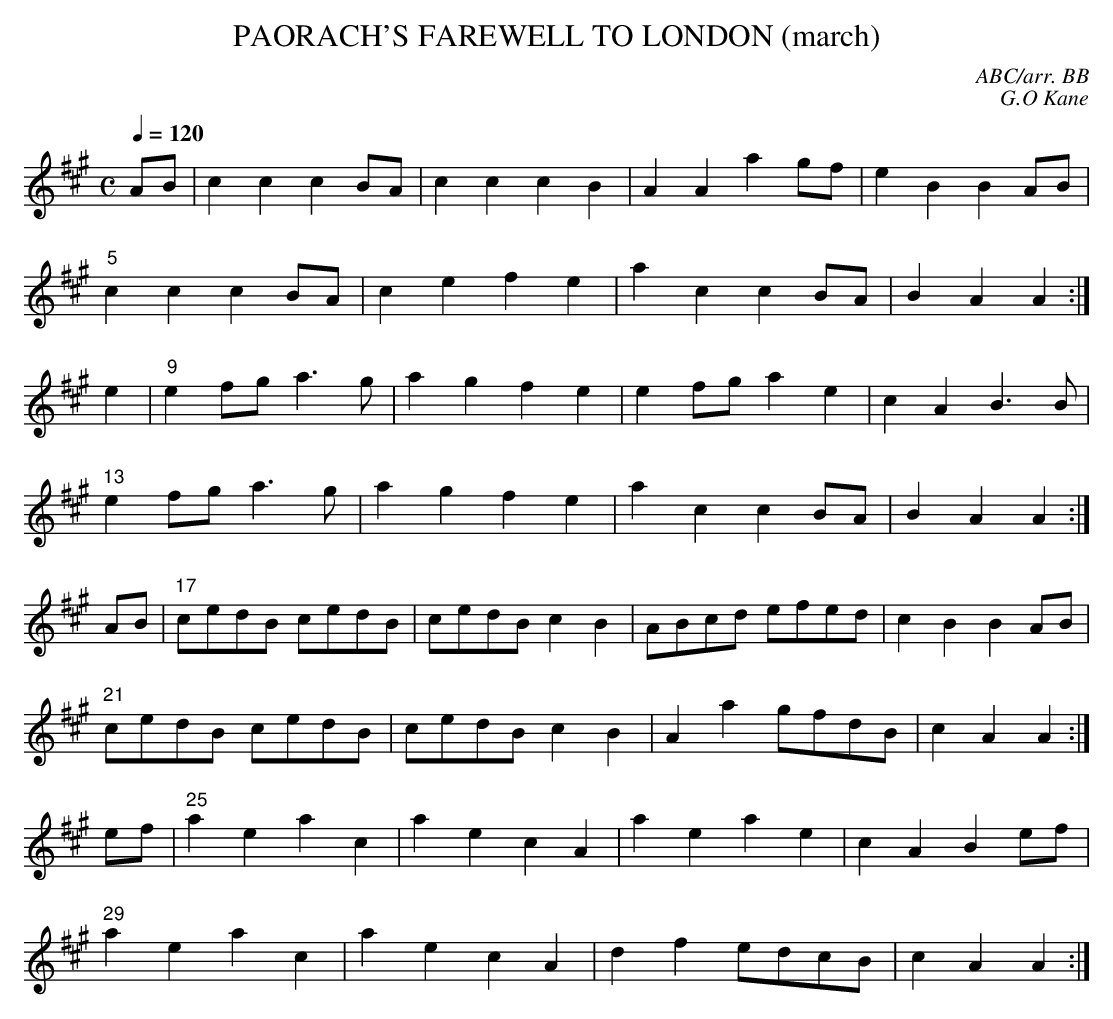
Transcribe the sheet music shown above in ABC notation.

X:1
T:PAORACH'S FAREWELL TO LONDON (march)
C:ABC/arr. BB
C:G.O Kane
Q:1/4=120
L:1/8
M:C
K:A
AB|c2c2c2 BA|c2c2c2B2|A2A2a2gf|e2B2B2AB|
"5"c2c2c2 BA|c2e2 f2e2|a2c2 c2BA|B2A2 A2:|
e2|"9"e2fg a3g|a2g2 f2e2|e2fg a2e2|c2A2 B3B|
"13"e2fg a3g|a2g2 f2e2|a2c2 c2BA|B2A2 A2:|
AB|"17"cedB cedB|cedB c2B2|ABcd efed|c2B2B2 AB|
"21"cedB cedB|cedB c2B2|A2a2 gfdB|c2A2A2:|
ef|"25"a2e2a2c2|a2e2c2A2|a2e2a2e2|c2A2B2ef|
"29"a2e2a2c2|a2e2c2A2|d2f2 edcB|c2A2 A2:|
